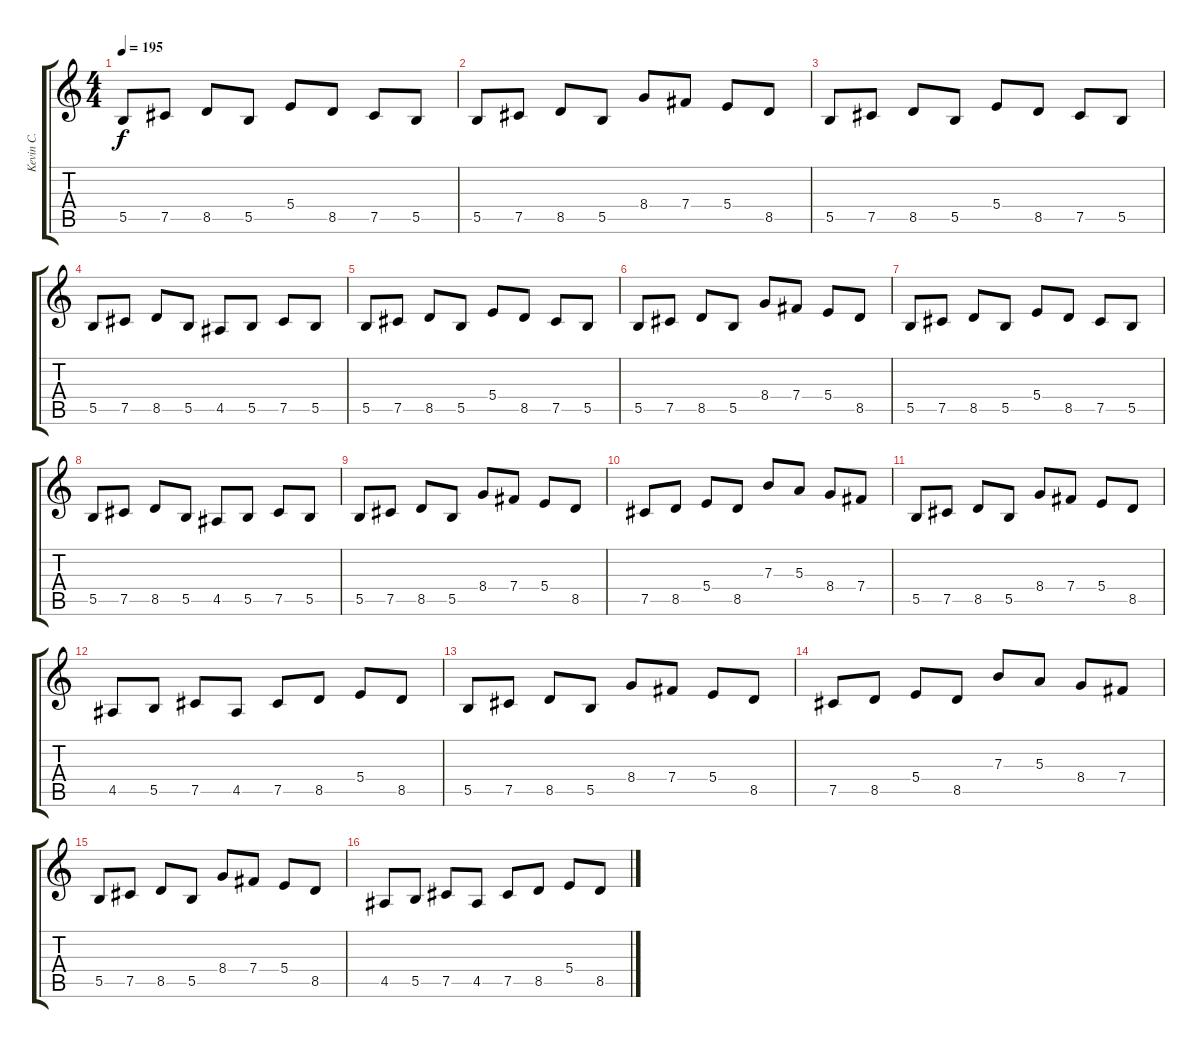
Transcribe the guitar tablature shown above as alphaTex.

\track ("Kevin C." "Kevin C.") {instrument distortionguitar}
\staff {score tabs}
\tuning (Db4 Ab3 E3 B2 Gb2 B1) {hide}
\ts (4 4)
\tempo 195
\clef g2
\ks c
5.5.8{dy f} 7.5.8 8.5.8 5.5.8 5.4.8 8.5.8 7.5.8 5.5.8 |
5.5.8 7.5.8 8.5.8 5.5.8 8.4.8 7.4.8 5.4.8 8.5.8 |
5.5.8 7.5.8 8.5.8 5.5.8 5.4.8 8.5.8 7.5.8 5.5.8 |
5.5.8 7.5.8 8.5.8 5.5.8 4.5.8 5.5.8 7.5.8 5.5.8 |
5.5.8 7.5.8 8.5.8 5.5.8 5.4.8 8.5.8 7.5.8 5.5.8 |
5.5.8 7.5.8 8.5.8 5.5.8 8.4.8 7.4.8 5.4.8 8.5.8 |
5.5.8 7.5.8 8.5.8 5.5.8 5.4.8 8.5.8 7.5.8 5.5.8 |
5.5.8 7.5.8 8.5.8 5.5.8 4.5.8 5.5.8 7.5.8 5.5.8 |
5.5.8 7.5.8 8.5.8 5.5.8 8.4.8 7.4.8 5.4.8 8.5.8 |
7.5.8 8.5.8 5.4.8 8.5.8 7.3.8 5.3.8 8.4.8 7.4.8 |
5.5.8 7.5.8 8.5.8 5.5.8 8.4.8 7.4.8 5.4.8 8.5.8 |
4.5.8 5.5.8 7.5.8 4.5.8 7.5.8 8.5.8 5.4.8 8.5.8 |
5.5.8 7.5.8 8.5.8 5.5.8 8.4.8 7.4.8 5.4.8 8.5.8 |
7.5.8 8.5.8 5.4.8 8.5.8 7.3.8 5.3.8 8.4.8 7.4.8 |
5.5.8 7.5.8 8.5.8 5.5.8 8.4.8 7.4.8 5.4.8 8.5.8 |
4.5.8 5.5.8 7.5.8 4.5.8 7.5.8 8.5.8 5.4.8 8.5.8
